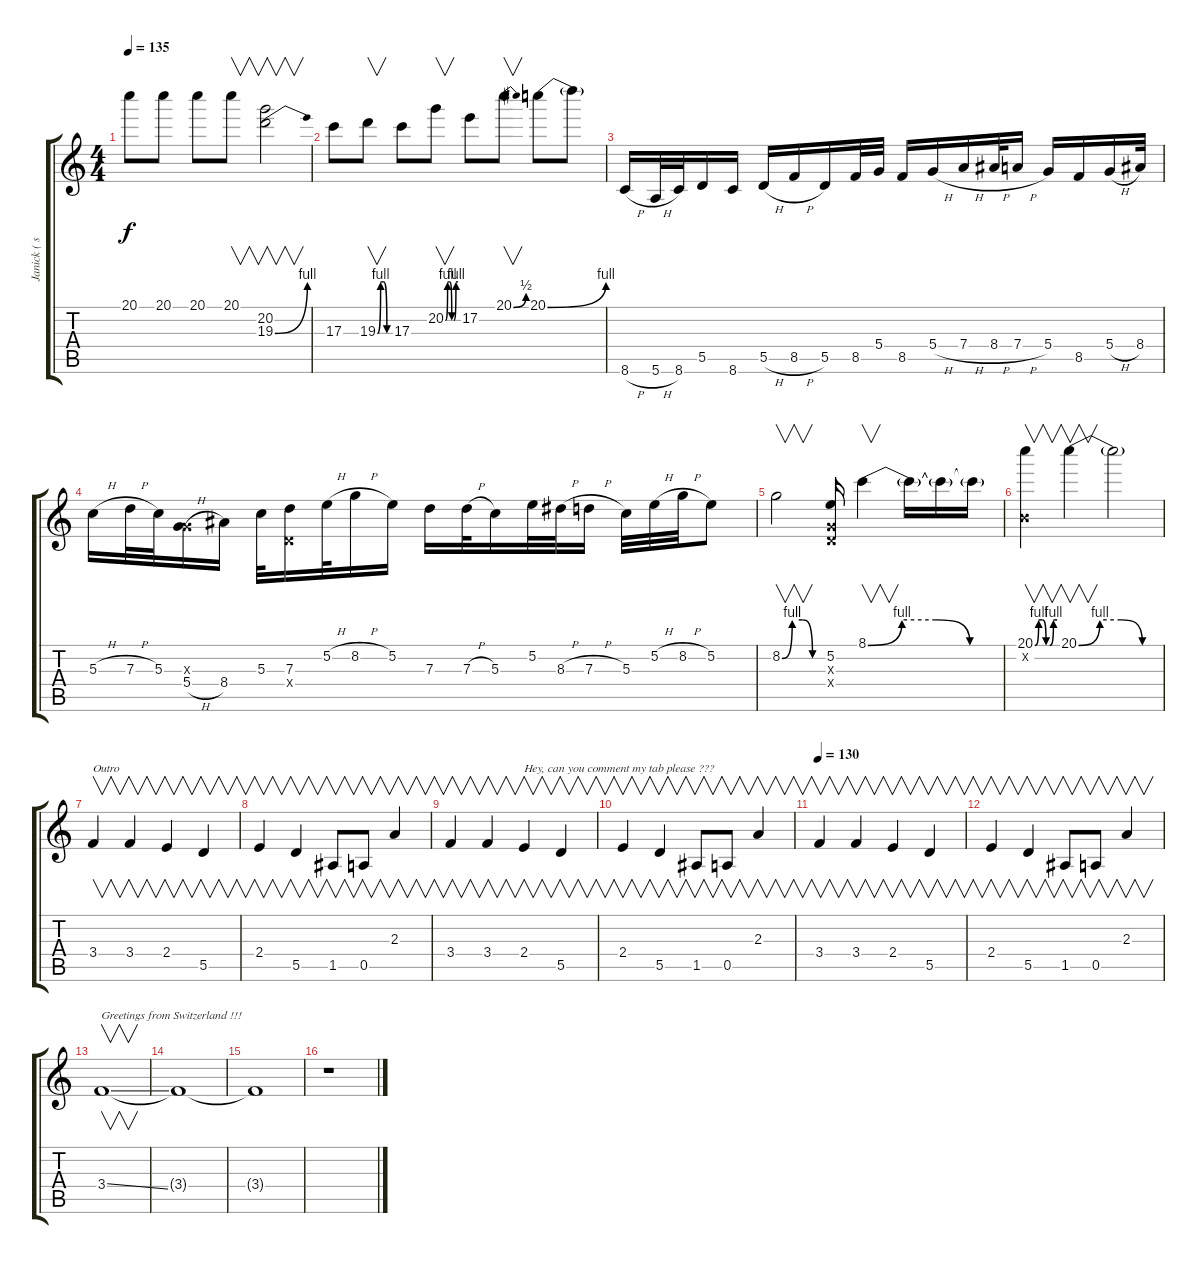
\track ("Janick ( solo )" "Janick ( s") {instrument distortionguitar}
\staff {score tabs}
\tuning (E4 B3 G3 D3 A2 E2) {hide}
\ts (4 4)
\tempo 135
\clef g2
\ks c
20.1.8{dy f} 20.1.8 20.1.8 20.1.8{v} (20.2 19.3{be (bend 0 0 60 4)}).2{v} |
17.3.8 19.3{be (custom 0 0 15 4 30 4 45 0 60 0)}.8{v} 17.3.8 20.2{be (custom 0 0 10 4 20 4 30 0 40 0 50 4 60 4)}.8{v} 17.2.8 20.1{be (bend 0 0 60 2)}.8{v} 20.1{be (bend 0 0 60 4)}.8 20.1{t}.8 |
8.6{h}.16 5.6{h}.32 8.6.32 5.5.16 8.6.16 5.5{h}.16 8.5{h}.16 5.5.16 8.5.32 5.4.32 8.5.16 5.4{h}.16 7.4{h}.16 8.4{h}.32 7.4{h}.16 5.4.16 8.5.16 5.4{h}.16 8.4.32 |
5.3{h}.16 7.3{h}.32 5.3.32 (0.3{x} 5.4{h}).16 8.4.16 5.3.32 (7.3 0.4{x}).16 5.2{h}.32 8.2{h}.16 5.2.16 7.3.16 7.3{h}.32 5.3.16 5.2.32 8.3{h}.32 7.3{h}.16 5.3.32 5.2{h}.32 8.2{h}.32 5.2.8 |
8.2{be (custom 0 0 15 4 30 4 45 0 60 0)}.2{v} (5.2 0.3{x} 0.4{x}).16 8.1{be (custom 0 0 15 4 30 4 45 0 60 0)}.4{v} 8.1{t}.16 8.1{t}.16 8.1{t}.16 |
(20.1{be (custom 0 0 10 4 20 4 30 0 40 0 50 4 60 4)} 0.2{x}).4{v} 20.1{be (custom 0 0 15 4 30 4 45 0 60 0)}.4{v} 20.1{t}.2 |
3.4.4{v txt "Outro" volume 11} 3.4.4{v} 2.4.4{v} 5.5.4{v} |
2.4.4{v} 5.5.4{v} 1.5.8{v} 0.5.8{v} 2.3.4{v} |
3.4.4{v} 3.4.4{v} 2.4.4{v txt "Hey, can you comment my tab please ???"} 5.5.4{v} |
2.4.4{v} 5.5.4{v} 1.5.8{v} 0.5.8{v} 2.3.4{v} |
\tempo 130
3.4.4{v} 3.4.4{v} 2.4.4{v} 5.5.4{v} |
2.4.4{v} 5.5.4{v} 1.5.8{v} 0.5.8{v} 2.3.4{v} |
3.4{ss}.1{v txt "Greetings from Switzerland !!!"} |
3.4{t}.1 |
3.4{t}.1 |
r.1
